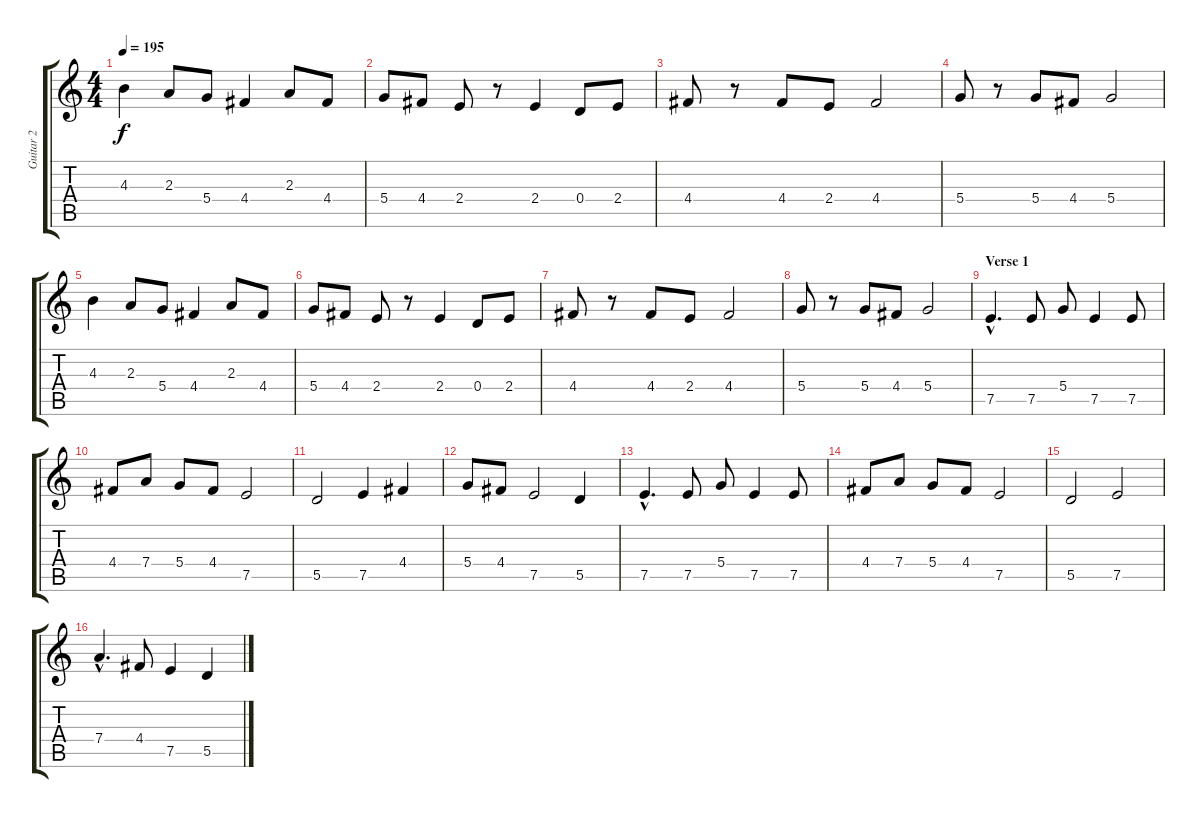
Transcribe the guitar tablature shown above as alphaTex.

\track ("Guitar 2" "Guitar 2") {instrument distortionguitar}
\staff {score tabs}
\tuning (E4 B3 G3 D3 A2 E2) {hide}
\ts (4 4)
\tempo 195
\clef g2
\ks c
4.3.4{dy f} 2.3.8 5.4.8 4.4.4 2.3.8 4.4.8 |
5.4.8 4.4.8 2.4.8 r.8 2.4.4 0.4.8 2.4.8 |
4.4.8 r.8 4.4.8 2.4.8 4.4.2 |
5.4.8 r.8 5.4.8 4.4.8 5.4.2 |
4.3.4 2.3.8 5.4.8 4.4.4 2.3.8 4.4.8 |
5.4.8 4.4.8 2.4.8 r.8 2.4.4 0.4.8 2.4.8 |
4.4.8 r.8 4.4.8 2.4.8 4.4.2 |
5.4.8 r.8 5.4.8 4.4.8 5.4.2 |
\section ("" "Verse 1")
7.5{hac}.4{d} 7.5.8 5.4.8 7.5.4 7.5.8 |
4.4.8 7.4.8 5.4.8 4.4.8 7.5.2 |
5.5.2 7.5.4 4.4.4 |
5.4.8 4.4.8 7.5.2 5.5.4 |
7.5{hac}.4{d} 7.5.8 5.4.8 7.5.4 7.5.8 |
4.4.8 7.4.8 5.4.8 4.4.8 7.5.2 |
5.5.2 7.5.2 |
7.4{hac}.4{d} 4.4.8 7.5.4 5.5.4
